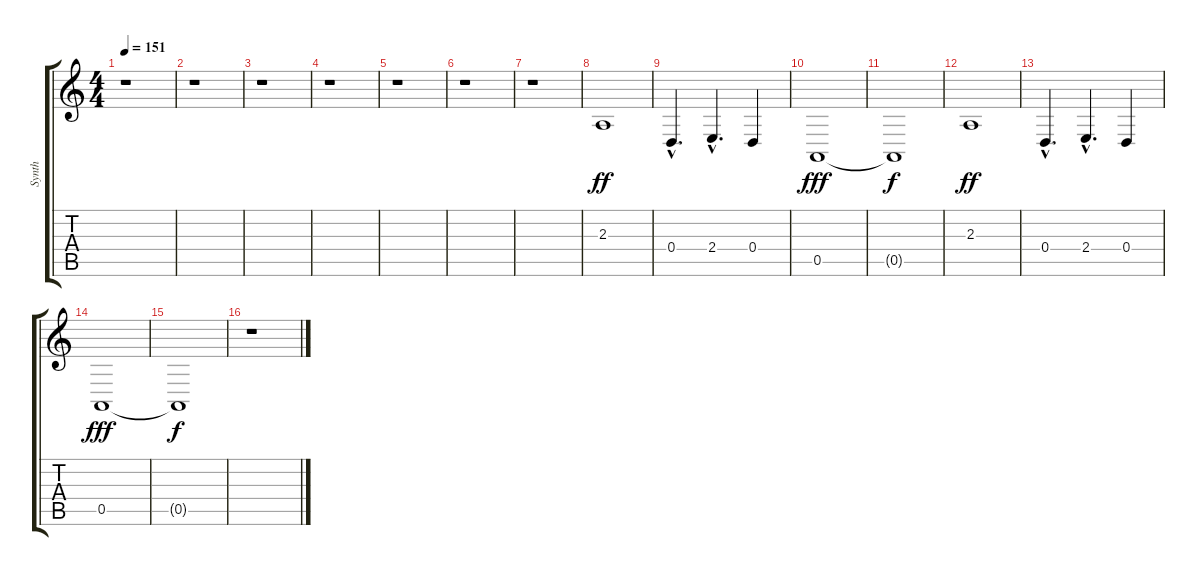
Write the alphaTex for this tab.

\track ("Synth" "Synth") {instrument lead2sawtooth}
\staff {score tabs}
\tuning (E4 B3 G3 D3 A2 E2) {hide}
\ts (4 4)
\tempo 151
\clef g2
\ks c
r.1{dy f} |
r.1 |
r.1 |
r.1 |
r.1 |
r.1 |
r.1 |
2.3.1{dy ff} |
0.4{hac}.4{d} 2.4{hac}.4{d} 0.4.4 |
0.5.1{dy fff} |
0.5{t}.1{dy f} |
2.3.1{dy ff} |
0.4{hac}.4{d} 2.4{hac}.4{d} 0.4.4 |
0.5.1{dy fff} |
0.5{t}.1{dy f} |
r.1
